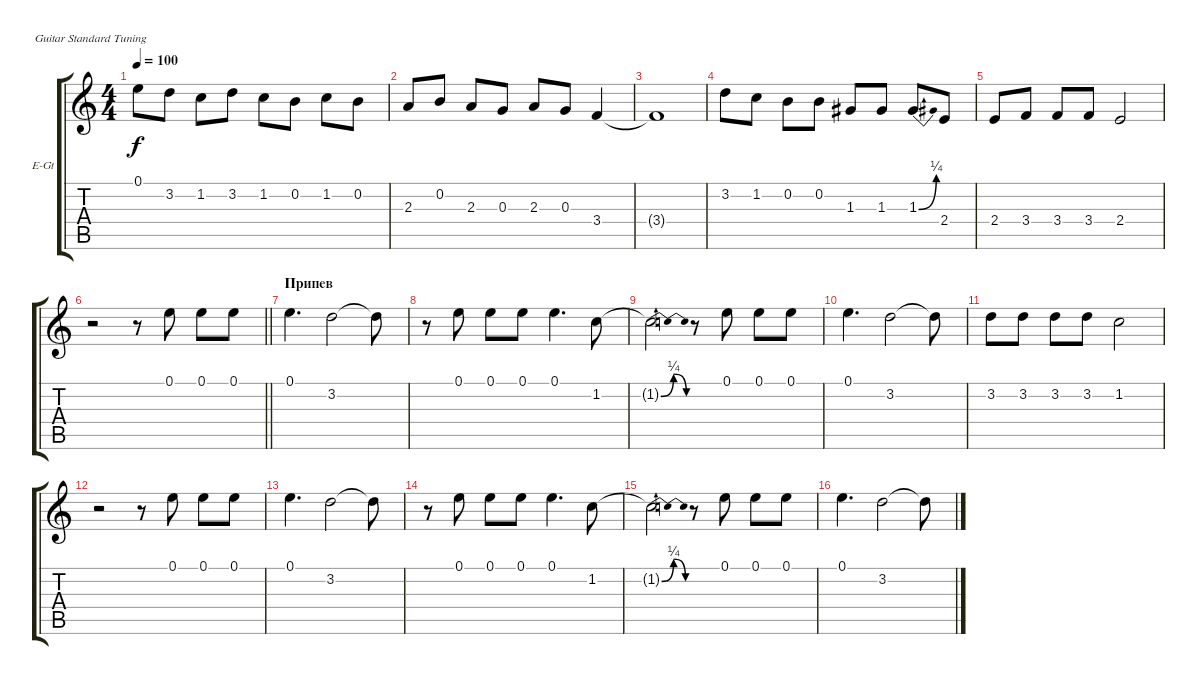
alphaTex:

\bracketExtendMode groupsimilarinstruments
\firstSystemTrackNameOrientation horizontal
\otherSystemsTrackNameOrientation horizontal
\track ("В. Бутусов (вокал)" "E-Gt") {instrument electricguitarclean}
\staff {score tabs}
\tuning (E4 B3 G3 D3 A2 E2)
\ts (4 4)
\tempo 100
\clef g2
\scale
0.333333
\ks c
0.1.8{dy f} 3.2.8 1.2.8 3.2.8 1.2.8 0.2.8 1.2.8 0.2.8 |
\scale
0.333333 2.3.8 0.2.8 2.3.8 0.3.8 2.3.8 0.3.8 3.4.4 |
\scale
0.333333 3.4{t}.1 |
\scale
0.333333 3.2.8 1.2.8 0.2.8 0.2.8 1.3.8 1.3.8 1.3{be (bend 0 0 41.4 1)}.8 2.4.8 |
\scale
0.333333 2.4.8 3.4.8 3.4.8 3.4.8 2.4.2 |
\scale
0.333333
\barLineRight lightlight
r.2 r.8 0.1.8 0.1.8 0.1.8 |
\section ("" "Припев")
\scale
0.333333 0.1.4{d} 3.2.2 3.2{t}.8 |
\scale
0.333333 r.8 0.1.8 0.1.8 0.1.8 0.1.4{d} 1.2.8 |
\scale
0.333333 1.2{be (bendrelease 0 0 40.8 1 42.6 1 43.199999999999996 0) t}.2 r.8 0.1.8 0.1.8 0.1.8 |
\scale
0.333333 0.1.4{d} 3.2.2 3.2{t}.8 |
\scale
0.333333 3.2.8 3.2.8 3.2.8 3.2.8 1.2.2 |
\scale
0.333333 r.2 r.8 0.1.8 0.1.8 0.1.8 |
\scale
0.333333 0.1.4{d} 3.2.2 3.2{t}.8 |
\scale
0.333333 r.8 0.1.8 0.1.8 0.1.8 0.1.4{d} 1.2.8 |
\scale
0.333333 1.2{be (bendrelease 0 0 40.8 1 42.6 1 43.199999999999996 0) t}.2 r.8 0.1.8 0.1.8 0.1.8 |
\scale
0.333333 0.1.4{d} 3.2.2 3.2{t}.8
